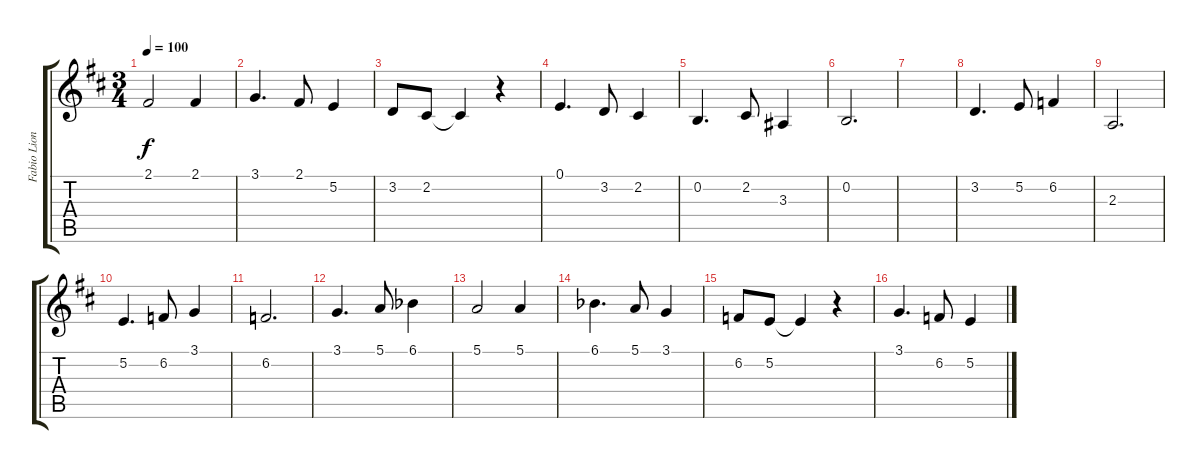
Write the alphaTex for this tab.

\track ("Fabio Lione" "Fabio Lion") {instrument bassoon}
\staff {score tabs}
\tuning (E4 B3 G3 D3 A2 E2) {hide}
\ts (3 4)
\tempo 100
\clef g2
\ks bminor
2.1.2{dy f} 2.1.4 |
3.1.4{d} 2.1.8 5.2.4 |
3.2.8 2.2.8 2.2{t}.4 r.4 |
0.1.4{d} 3.2.8 2.2.4 |
0.2.4{d} 2.2.8 3.3.4 |
0.2.2{d} |
|
3.2.4{d} 5.2.8 6.2.4 |
2.3.2{d} |
5.2.4{d} 6.2.8 3.1.4 |
6.2.2{d} |
3.1.4{d} 5.1.8 6.1{acc b}.4 |
5.1.2 5.1.4 |
6.1{acc b}.4{d} 5.1.8 3.1.4 |
6.2.8 5.2.8 5.2{t}.4 r.4 |
3.1.4{d} 6.2.8 5.2.4
